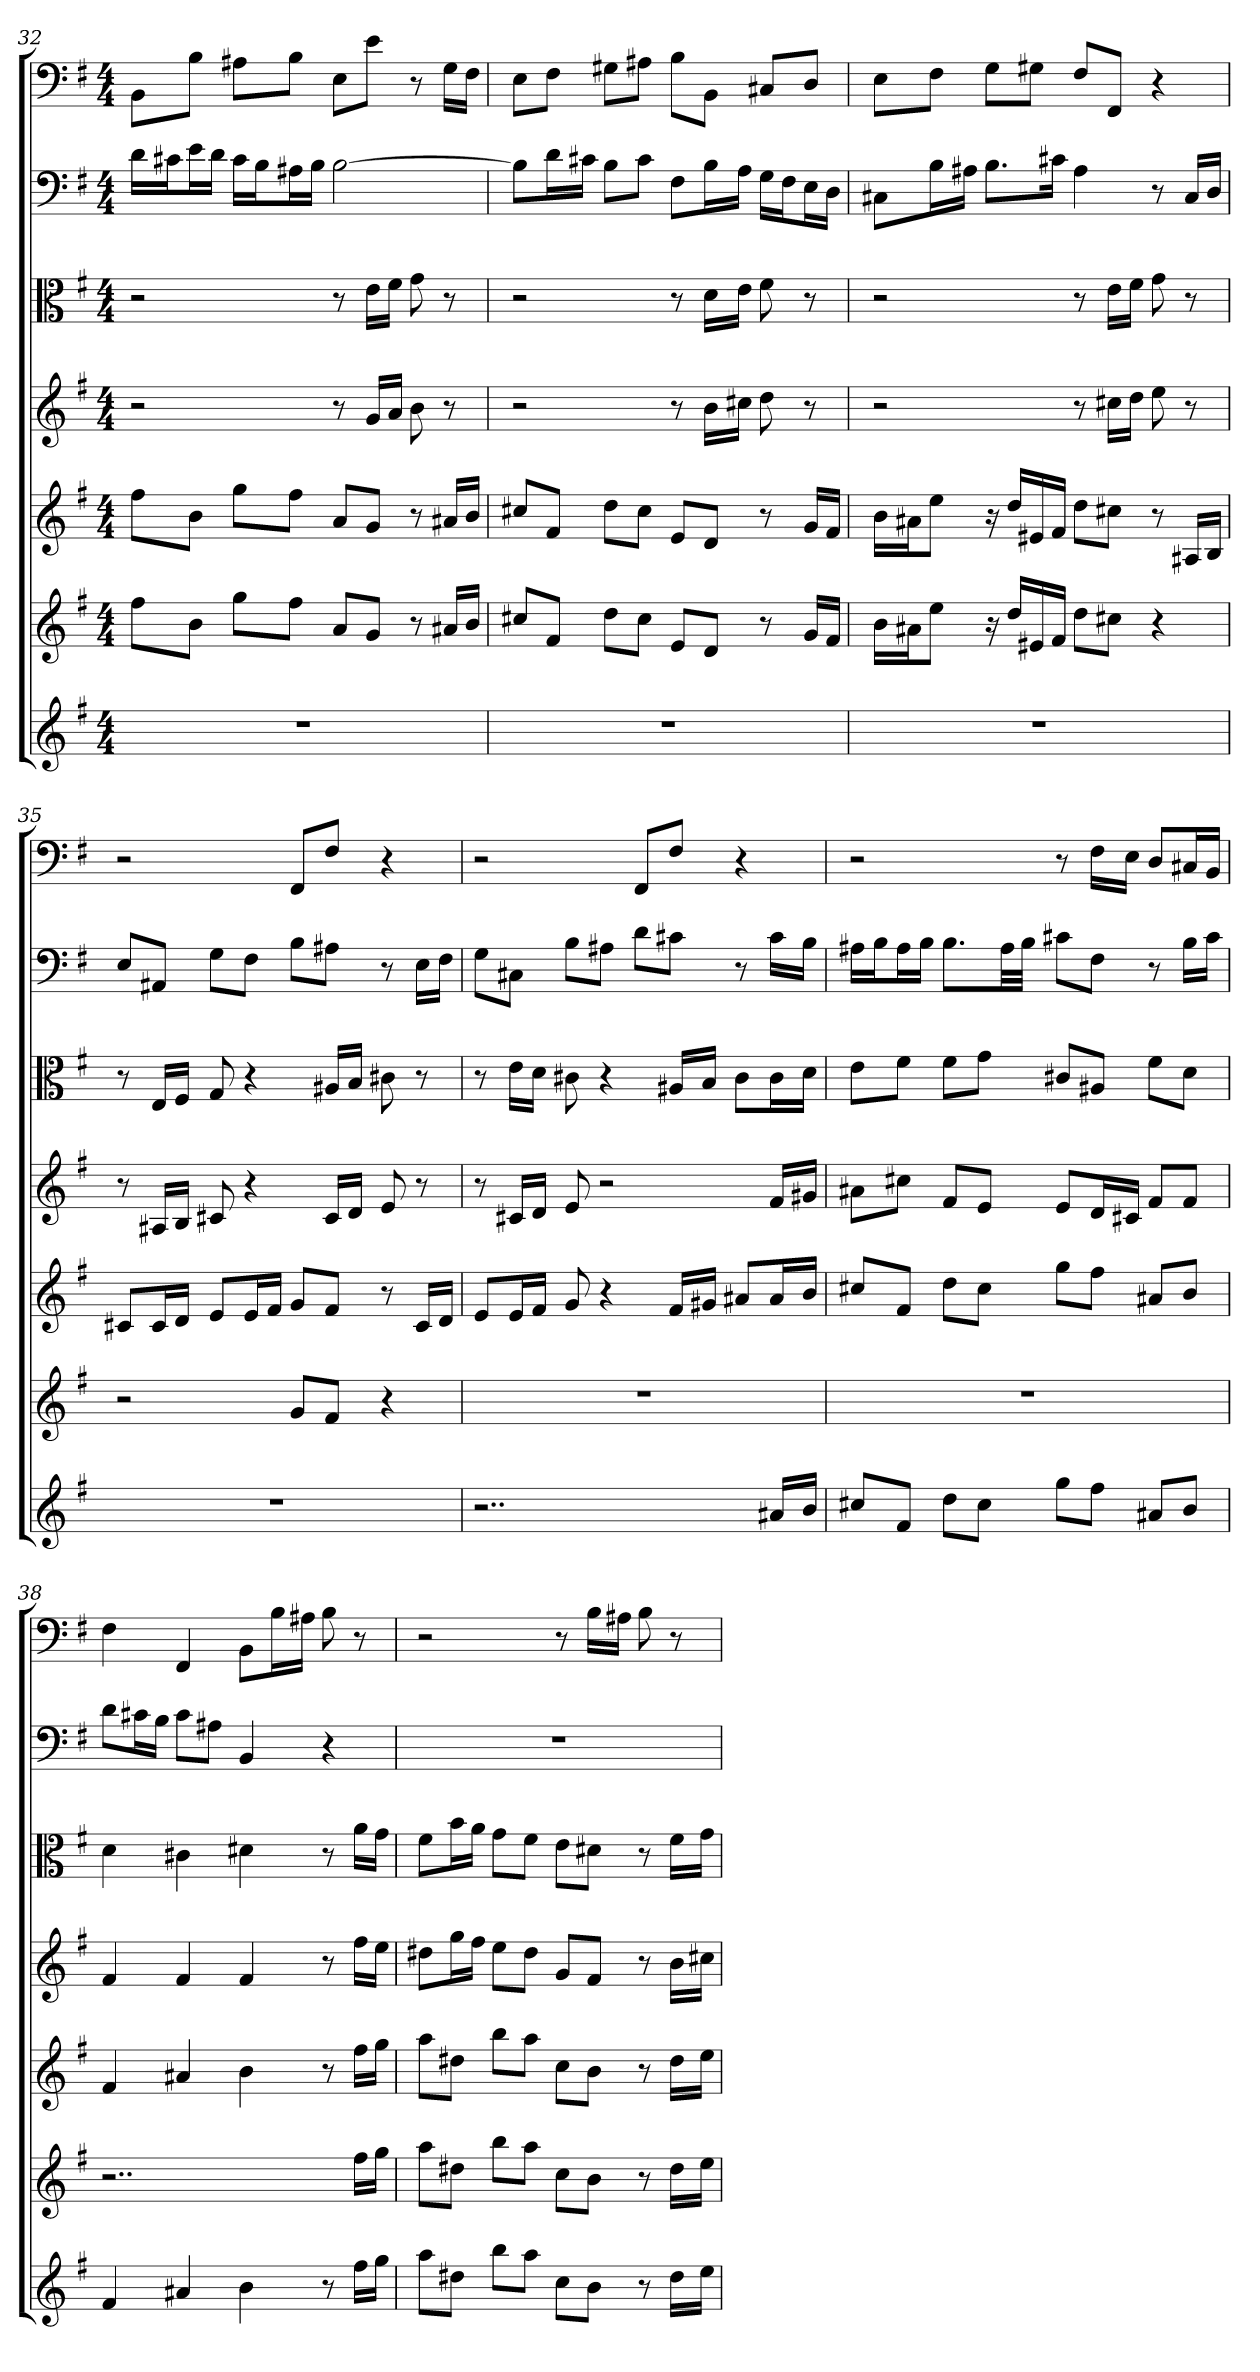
**kern	**kern	**kern	**kern	**kern	**kern	**kern
*part7	*part6	*part5	*part4	*part3	*part2	*part1
*staff7	*staff6	*staff5	*staff4	*staff3	*staff2	*staff1
*	*	*	*	*clefC3	*clefF4	*clefF4
*k[f#]	*k[f#]	*k[f#]	*k[f#]	*k[f#]	*k[f#]	*k[f#]
*e:	*e:	*e:	*e:	*e:	*e:	*e:
*M4/4	*M4/4	*M4/4	*M4/4	*M4/4	*M4/4	*M4/4
=32	=32	=32	=32	=32	=32	=32
1r	8ff#L	8ff#L	2r	2r	16d\LL	8BB\L
.	.	.	.	.	16c#X\J	.
.	8bJ	8bJ	.	.	16e\L	8B\J
.	.	.	.	.	16d\JJ	.
.	8ggL	8ggL	.	.	16c#\LL	8A#X\L
.	.	.	.	.	16B\J	.
.	8ff#J	8ff#J	.	.	16A#X\L	8B\J
.	.	.	.	.	16B\JJ	.
.	8aL	8aL	8r	8r	[2B	8E\L
.	8gJ	8gJ	16gLL	16e\LL	.	8e\J
.	.	.	16aJJ	16f#\JJ	.	.
.	8r	8r	8b	8g	.	8r
.	16a#XLL	16a#XLL	8r	8r	.	16G\LL
.	16bJJ	16bJJ	.	.	.	16F#\JJ
=33	=33	=33	=33	=33	=33	=33
1r	8cc#XL	8cc#XL	2r	2r	8B\L]	8E\L
.	8f#J	8f#J	.	.	16d\L	8F#\J
.	.	.	.	.	16c#X\JJ	.
.	8ddL	8ddL	.	.	8B\L	8G#X\L
.	8cc#J	8cc#J	.	.	8c#\J	8A#X\J
.	8eL	8eL	8r	8r	8F#\L	8B\L
.	8dJ	8dJ	16bLL	16d\LL	16B\L	8BB\J
.	.	.	16cc#XJJ	16e\JJ	16A\JJ	.
.	8r	8r	8dd	8f#	16G\LL	8C#X/L
.	.	.	.	.	16F#\J	.
.	16gLL	16gLL	8r	8r	16E\L	8D/J
.	16f#JJ	16f#JJ	.	.	16D\JJ	.
=34	=34	=34	=34	=34	=34	=34
1r	16bLL	16bLL	2r	2r	8C#X\L	8E\L
.	16a#XJ	16a#XJ	.	.	.	.
.	8eeJ	8eeJ	.	.	16B\L	8F#\J
.	.	.	.	.	16A#X\JJ	.
.	16r	16r	.	.	8.B\L	8G\L
.	16ddLL	16ddLL	.	.	.	.
.	16e#X	16e#X	.	.	.	8G#X\J
.	16f#JJ	16f#JJ	.	.	16c#X\Jk	.
.	8ddL	8ddL	8r	8r	4A#	8F#/L
.	8cc#XJ	8cc#XJ	16cc#XLL	16e\LL	.	8FF#/J
.	.	.	16ddJJ	16f#\JJ	.	.
.	4r	8r	8ee	8g	8r	4r
.	.	16A#XLL	8r	8r	16C#/LL	.
.	.	16BJJ	.	.	16D/JJ	.
=35	=35	=35	=35	=35	=35	=35
1r	2r	8c#XL	8r	8r	8E/L	2r
.	.	16c#L	16A#XLL	16E/LL	8AA#X/J	.
.	.	16dJJ	16BJJ	16F#/JJ	.	.
.	.	8eL	8c#X	8G	8G\L	.
.	.	16eL	4r	4r	8F#\J	.
.	.	16f#JJ	.	.	.	.
.	8gL	8gL	.	.	8B\L	8FF#/L
.	8f#J	8f#J	16c#LL	16A#X/LL	8A#X\J	8F#/J
.	.	.	16dJJ	16B/JJ	.	.
.	4r	8r	8e	8c#X	8r	4r
.	.	16c#LL	8r	8r	16E\LL	.
.	.	16dJJ	.	.	16F#\JJ	.
=36	=36	=36	=36	=36	=36	=36
2..r	1r	8eL	8r	8r	8G\L	2r
.	.	16eL	16c#XLL	16e\LL	8C#X\J	.
.	.	16f#JJ	16dJJ	16d\JJ	.	.
.	.	8g	8e	8c#X	8B\L	.
.	.	4r	2r	4r	8A#X\J	.
.	.	.	.	.	8d\L	8FF#/L
.	.	16f#LL	.	16A#X/LL	8c#X\J	8F#/J
.	.	16g#XJJ	.	16B/JJ	.	.
.	.	8a#XL	.	8c#\L	8r	4r
16a#XLL	.	16a#L	16f#LL	16c#\L	16c#\LL	.
16bJJ	.	16bJJ	16g#XJJ	16d\JJ	16B\JJ	.
=37	=37	=37	=37	=37	=37	=37
8cc#XL	1r	8cc#XL	8a#XL	8e\L	16A#X\LL	2r
.	.	.	.	.	16B\J	.
8f#J	.	8f#J	8cc#XJ	8f#\J	16A#\L	.
.	.	.	.	.	16B\JJ	.
8ddL	.	8ddL	8f#L	8f#\L	8.B\L	.
8cc#J	.	8cc#J	8eJ	8g\J	.	.
.	.	.	.	.	32A#\LL	.
.	.	.	.	.	32B\JJJ	.
8ggL	.	8ggL	8eL	8c#X/L	8c#X\L	8r
8ff#J	.	8ff#J	16dL	8A#X/J	8F#\J	16F#\LL
.	.	.	16c#XJJ	.	.	16E\JJ
8a#XL	.	8a#XL	8f#L	8f#\L	8r	8D/L
8bJ	.	8bJ	8f#J	8d\J	16B\LL	16C#X/L
.	.	.	.	.	16c#\JJ	16BB/JJ
=38	=38	=38	=38	=38	=38	=38
4f#	2..r	4f#	4f#	4d	8d\L	4F#
.	.	.	.	.	16c#X\L	.
.	.	.	.	.	16B\JJ	.
4a#X	.	4a#X	4f#	4c#X	8c#\L	4FF#
.	.	.	.	.	8A#X\J	.
4b	.	4b	4f#	4d#X	4BB	8BB\L
.	.	.	.	.	.	16B\L
.	.	.	.	.	.	16A#X\JJ
8r	.	8r	8r	8r	4r	8B
16ff#LL	16ff#LL	16ff#LL	16ff#LL	16a\LL	.	8r
16ggJJ	16ggJJ	16ggJJ	16eeJJ	16g\JJ	.	.
=39	=39	=39	=39	=39	=39	=39
8aaL	8aaL	8aaL	8dd#XL	8f#\L	1r	2r
8dd#XJ	8dd#XJ	8dd#XJ	16ggL	16b\L	.	.
.	.	.	16ff#JJ	16a\JJ	.	.
8bbL	8bbL	8bbL	8eeL	8g\L	.	.
8aaJ	8aaJ	8aaJ	8dd#J	8f#\J	.	.
8ccL	8ccL	8ccL	8gL	8e\L	.	8r
8bJ	8bJ	8bJ	8f#J	8d#X\J	.	16B\LL
.	.	.	.	.	.	16A#X\JJ
8r	8r	8r	8r	8r	.	8B
16dd#LL	16dd#LL	16dd#LL	16bLL	16f#\LL	.	8r
16eeJJ	16eeJJ	16eeJJ	16cc#XJJ	16g\JJ	.	.
=	=	=	=	=	=	=
*-	*-	*-	*-	*-	*-	*-
